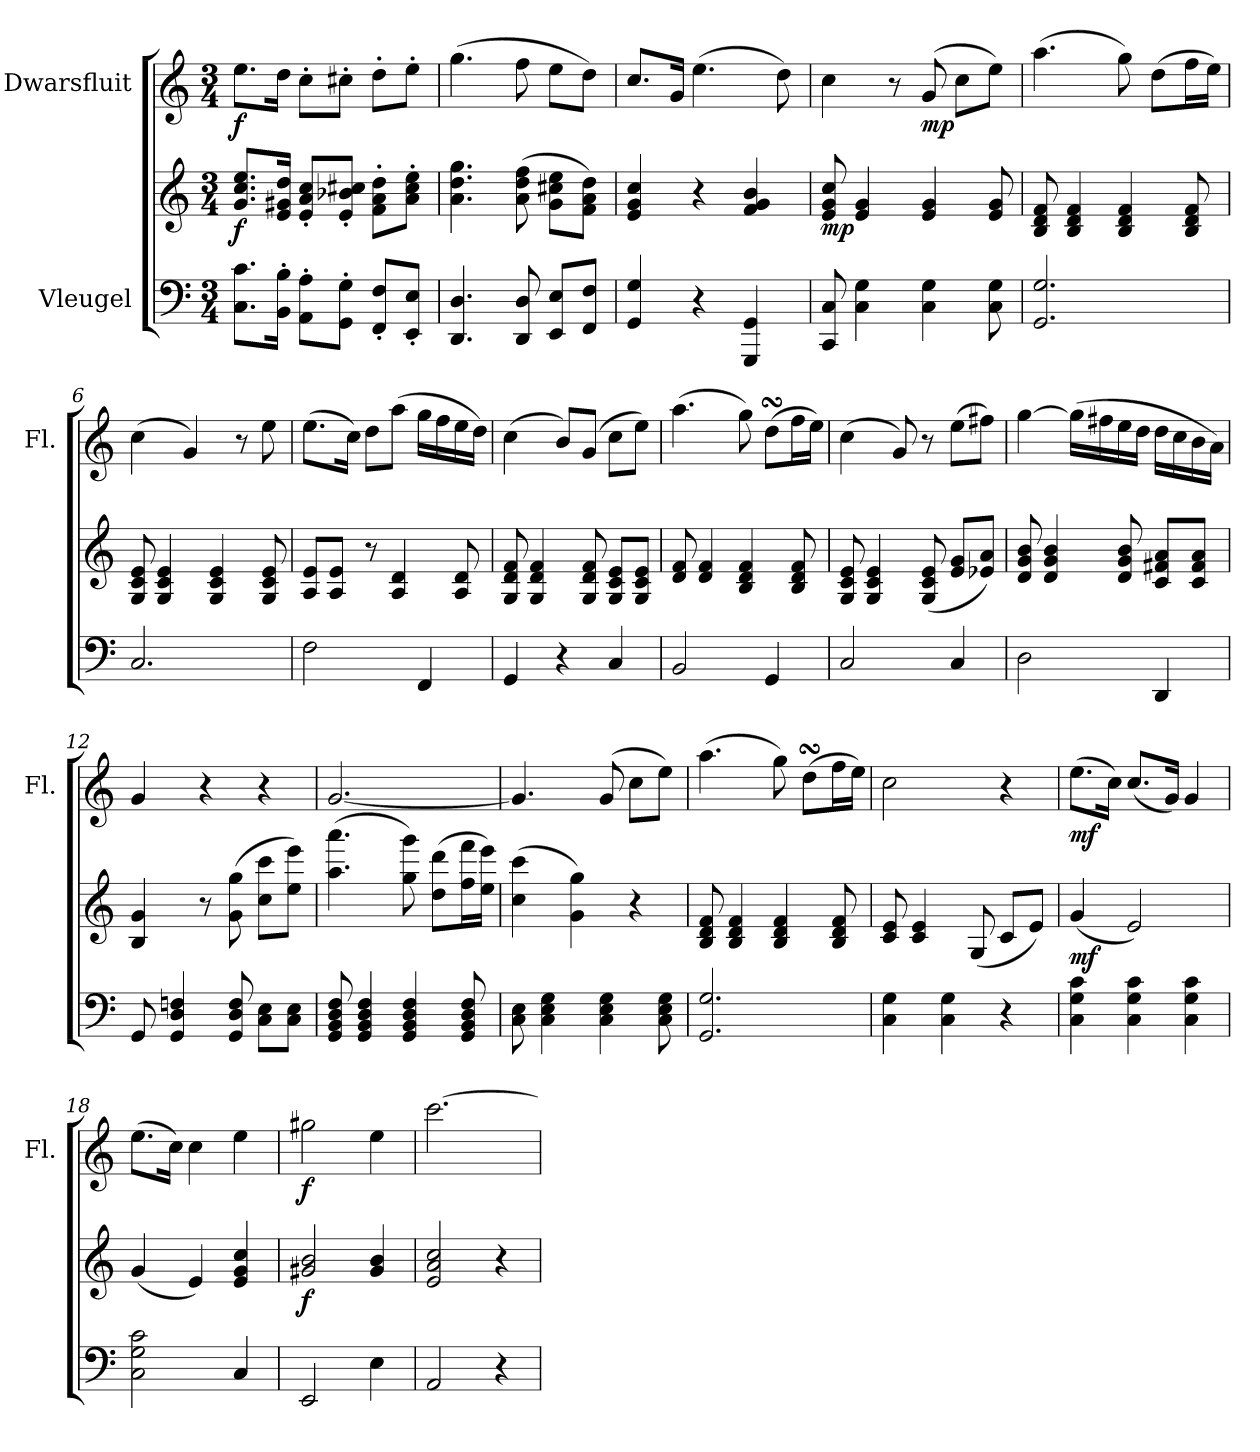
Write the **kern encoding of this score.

**kern	**kern	**dynam	**kern	**dynam
*part2	*part2	*part2	*part1	*part1
*staff3	*staff2	*staff2/3	*staff1	*staff1
*I"Vleugel	*	*	*I"Dwarsfluit	*
*	*	*	*I'Fl.	*
*clefF4	*clefG2	*	*clefG2	*
*k[]	*k[]	*	*k[]	*
*M3/4	*M3/4	*	*M3/4	*
*MM72	*MM72	*	*MM72	*
=1	=1	=1	=1	=1
!	!	!LO:DY:b	!	!LO:DY:b
8.C\ 8.c\L	8.g/ 8.cc/ 8.ee/L	f	8.ee\L	f
16BB\' 16B\'Jk	16e/ 16g#X/ 16dd/Jk	.	16dd\Jk	.
8AA\' 8A\'L	8e/' 8a/' 8cc/'L	.	8cc'\L	.
8GG\' 8G\'J	8e/' 8b-X/' 8cc#X/'J	.	8cc#X'\J	.
8FF/' 8F/'L	8f\' 8a\' 8dd\'L	.	8dd'\L	.
8EE/' 8E/'J	8a\' 8cc#\' 8ee\'J	.	8ee'\J	.
=2	=2	=2	=2	=2
4.DD/ 4.D/	4.a\ 4.dd\ 4.gg\	.	(4.gg\	.
8DD/ 8D/	(8a\ 8dd\ 8ff\	.	8ff\	.
8EE/ 8E/L	8g\ 8cc#X\ 8ee\L	.	8ee\L	.
8FF/ 8F/J	8f\ 8a\ 8dd\J)	.	8dd\J)	.
=3	=3	=3	=3	=3
4GG/ 4G/	4e/ 4g/ 4cc/	.	8.cc/L	.
.	.	.	16g/Jk	.
4r	4r	.	(4.ee\	.
4GGG/ 4GG/	4f/ 4g/ 4b/	.	.	.
.	.	.	8dd\)	.
=4	=4	=4	=4	=4
!	!	!LO:DY:b	!	!
8CC/ 8C/	8e/ 8g/ 8cc/	mp	4cc\	.
4C\ 4G\	4e/ 4g/	.	.	.
.	.	.	8r	.
!	!	!	!	!LO:DY:b
4C\ 4G\	4e/ 4g/	.	(8g/	mp
.	.	.	8cc\L	.
8C\ 8G\	8e/ 8g/	.	8ee\J)	.
=5	=5	=5	=5	=5
2.GG/ 2.G/	8B/ 8d/ 8f/	.	(4.aa\	.
.	4B/ 4d/ 4f/	.	.	.
.	4B/ 4d/ 4f/	.	8gg\)	.
.	.	.	(8dd\L	.
.	8B/ 8d/ 8f/	.	16ff\L	.
.	.	.	16ee\JJ)	.
!!LO:LB:g=z
=6	=6	=6	=6	=6
2.C/	8G/ 8c/ 8e/	.	(4cc\	.
.	4G/ 4c/ 4e/	.	.	.
.	.	.	4g/)	.
.	4G/ 4c/ 4e/	.	.	.
.	.	.	8r	.
.	8G/ 8c/ 8e/	.	8ee\	.
=7	=7	=7	=7	=7
2F\	8A/ 8e/L	.	(8.ee\L	.
.	8A/ 8e/J	.	.	.
.	.	.	16cc\Jk)	.
.	8r	.	8dd\L	.
.	4A/ 4d/	.	(8aa\J	.
4FF/	.	.	16gg\LL	.
.	.	.	16ff\	.
.	8A/ 8d/	.	16ee\	.
.	.	.	16dd\JJ)	.
=8	=8	=8	=8	=8
4GG/	8G/ 8d/ 8f/	.	(4cc\	.
.	4G/ 4d/ 4f/	.	.	.
4r	.	.	8b/L)	.
.	8G/ 8d/ 8f/	.	(8g/J	.
4C/	8G/ 8c/ 8e/L	.	8cc\L	.
.	8G/ 8c/ 8e/J	.	8ee\J)	.
=9	=9	=9	=9	=9
2BB/	8d/ 8f/	.	(4.aa\	.
.	4d/ 4f/	.	.	.
.	4B/ 4d/ 4f/	.	8gg\)	.
4GG/	.	.	(8ddsSSS\L	.
.	8B/ 8d/ 8f/	.	16ff\L	.
.	.	.	16ee\JJ)	.
=10	=10	=10	=10	=10
2C/	8G/ 8c/ 8e/	.	(4cc\	.
.	4G/ 4c/ 4e/	.	.	.
.	.	.	8g/)	.
.	(8G/ 8c/ 8e/	.	8r	.
4C/	8e/ 8g/L	.	(8ee\L	.
.	8e-X/ 8a/J)	.	8ff#X\J)	.
!!LO:PB:g=z
=11	=11	=11	=11	=11
2D\	8d/ 8g/ 8b/	.	[4gg\	.
.	4d/ 4g/ 4b/	.	.	.
.	.	.	(16gg\LL]	.
.	.	.	16ff#X\	.
.	8d/ 8g/ 8b/	.	16ee\	.
.	.	.	16dd\JJ	.
4DD/	8c/ 8f#X/ 8a/L	.	16dd\LL	.
.	.	.	16cc\	.
.	8c/ 8f#/ 8a/J	.	16b\	.
.	.	.	16a\JJ)	.
=12	=12	=12	=12	=12
8GG/	4B/ 4g/	.	4g/	.
4GG/ 4D/ 4Fn/	.	.	.	.
.	8r	.	4r	.
8GG/ 8D/ 8F/	(8g\ 8gg\	.	.	.
8C\ 8E\L	8cc\ 8ccc\L	.	4r	.
8C\ 8E\J	8ee\ 8eee\J)	.	.	.
=13	=13	=13	=13	=13
8GG/ 8BB/ 8D/ 8F/	(4.aa\ 4.aaa\	.	[2.g/	.
4GG/ 4BB/ 4D/ 4F/	.	.	.	.
4GG/ 4BB/ 4D/ 4F/	8gg\ 8ggg\)	.	.	.
.	(8dd\ 8ddd\L	.	.	.
8GG/ 8BB/ 8D/ 8F/	16ff\ 16fff\L	.	.	.
.	16ee\ 16eee\JJ)	.	.	.
=14	=14	=14	=14	=14
8C\ 8E\	(4cc\ 4ccc\	.	4.g/]	.
4C\ 4E\ 4G\	.	.	.	.
.	4g\ 4gg\)	.	.	.
4C\ 4E\ 4G\	.	.	(8g/	.
.	4r	.	8cc\L	.
8C\ 8E\ 8G\	.	.	8ee\J)	.
=15	=15	=15	=15	=15
2.GG/ 2.G/	8B/ 8d/ 8f/	.	(4.aa\	.
.	4B/ 4d/ 4f/	.	.	.
.	4B/ 4d/ 4f/	.	8gg\)	.
.	.	.	(8ddsSSS\L	.
.	8B/ 8d/ 8f/	.	16ff\L	.
.	.	.	16ee\JJ)	.
!!LO:LB:g=z
=16	=16	=16	=16	=16
4C\ 4G\	8c/ 8e/	.	2cc\	.
.	4c/ 4e/	.	.	.
4C\ 4G\	.	.	.	.
.	(8G/	.	.	.
4r	8c/L	.	4r	.
.	8e/J)	.	.	.
=17	=17	=17	=17	=17
!	!	!LO:DY:b	!	!LO:DY:b
4C\ 4G\ 4c\	(4g/	mf	(8.ee\L	mf
.	.	.	16cc\Jk)	.
4C\ 4G\ 4c\	2e/)	.	(8.cc/L	.
.	.	.	16g/Jk)	.
4C\ 4G\ 4c\	.	.	4g/	.
=18	=18	=18	=18	=18
2C\ 2G\ 2c\	(4g/	.	(8.ee\L	.
.	.	.	16cc\Jk)	.
.	4e/)	.	4cc\	.
4C/	4e/ 4g/ 4cc/	.	4ee\	.
=19	=19	=19	=19	=19
!	!	!LO:DY:b	!	!LO:DY:b
2EE/	2g#X/ 2b/	f	2gg#X\	f
4E\	4g#/ 4b/	.	4ee\	.
=20	=20	=20	=20	=20
2AA/	2e/ 2a/ 2cc/	.	[2.ccc\	.
4r	4r	.	.	.
=	=	=	=	=
*-	*-	*-	*-	*-
